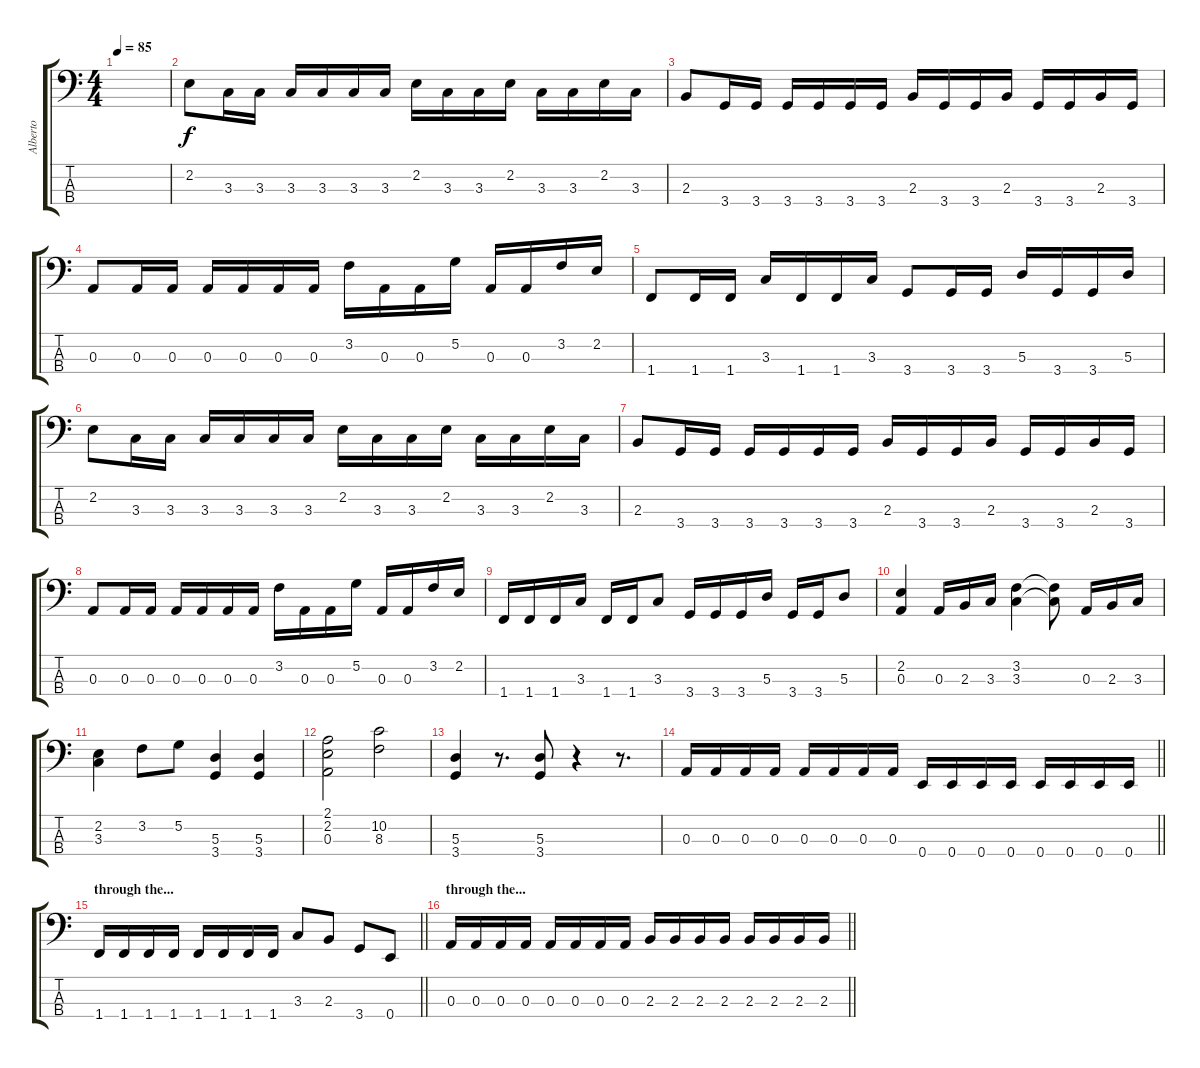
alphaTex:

\track ("Alberto" "Alberto") {instrument electricbasspick}
\staff {score tabs}
\tuning (G2 D2 A1 E1) {hide}
\ts (4 4)
\tempo 85
\clef f4
\ks c
|
2.2.8 3.3.16 3.3.16 3.3.16 3.3.16 3.3.16 3.3.16 2.2.16 3.3.16 3.3.16 2.2.16 3.3.16 3.3.16 2.2.16 3.3.16 |
2.3.8 3.4.16 3.4.16 3.4.16 3.4.16 3.4.16 3.4.16 2.3.16 3.4.16 3.4.16 2.3.16 3.4.16 3.4.16 2.3.16 3.4.16 |
0.3.8 0.3.16 0.3.16 0.3.16 0.3.16 0.3.16 0.3.16 3.2.16 0.3.16 0.3.16 5.2.16 0.3.16 0.3.16 3.2.16 2.2.16 |
1.4.8 1.4.16 1.4.16 3.3.16 1.4.16 1.4.16 3.3.16 3.4.8 3.4.16 3.4.16 5.3.16 3.4.16 3.4.16 5.3.16 |
2.2.8 3.3.16 3.3.16 3.3.16 3.3.16 3.3.16 3.3.16 2.2.16 3.3.16 3.3.16 2.2.16 3.3.16 3.3.16 2.2.16 3.3.16 |
2.3.8 3.4.16 3.4.16 3.4.16 3.4.16 3.4.16 3.4.16 2.3.16 3.4.16 3.4.16 2.3.16 3.4.16 3.4.16 2.3.16 3.4.16 |
0.3.8 0.3.16 0.3.16 0.3.16 0.3.16 0.3.16 0.3.16 3.2.16 0.3.16 0.3.16 5.2.16 0.3.16 0.3.16 3.2.16 2.2.16 |
1.4.16 1.4.16 1.4.16 3.3.16 1.4.16 1.4.16 3.3.8 3.4.16 3.4.16 3.4.16 5.3.16 3.4.16 3.4.16 5.3.8 |
(2.2 0.3).4 0.3.16 2.3.16 3.3.16 (3.2 3.3).4 (3.2{t} 3.3{t}).8 0.3.16 2.3.16 3.3.16 |
(2.2 3.3).4 3.2.8 5.2.8 (5.3 3.4).4 (5.3 3.4).4 |
(2.1 2.2 0.3).2 (10.2 8.3).2 |
(5.3 3.4).4 r.8{d} (5.3 3.4).8 r.4 r.8{d} |
\barLineRight lightlight
0.3.16 0.3.16 0.3.16 0.3.16 0.3.16 0.3.16 0.3.16 0.3.16 0.4.16 0.4.16 0.4.16 0.4.16 0.4.16 0.4.16 0.4.16 0.4.16 |
\section ("" "through the...")
\barLineRight lightlight
1.4.16 1.4.16 1.4.16 1.4.16 1.4.16 1.4.16 1.4.16 1.4.16 3.3.8 2.3.8 3.4.8 0.4.8 |
\section ("" "through the...")
\barLineRight lightlight
0.3.16 0.3.16 0.3.16 0.3.16 0.3.16 0.3.16 0.3.16 0.3.16 2.3.16 2.3.16 2.3.16 2.3.16 2.3.16 2.3.16 2.3.16 2.3.16
